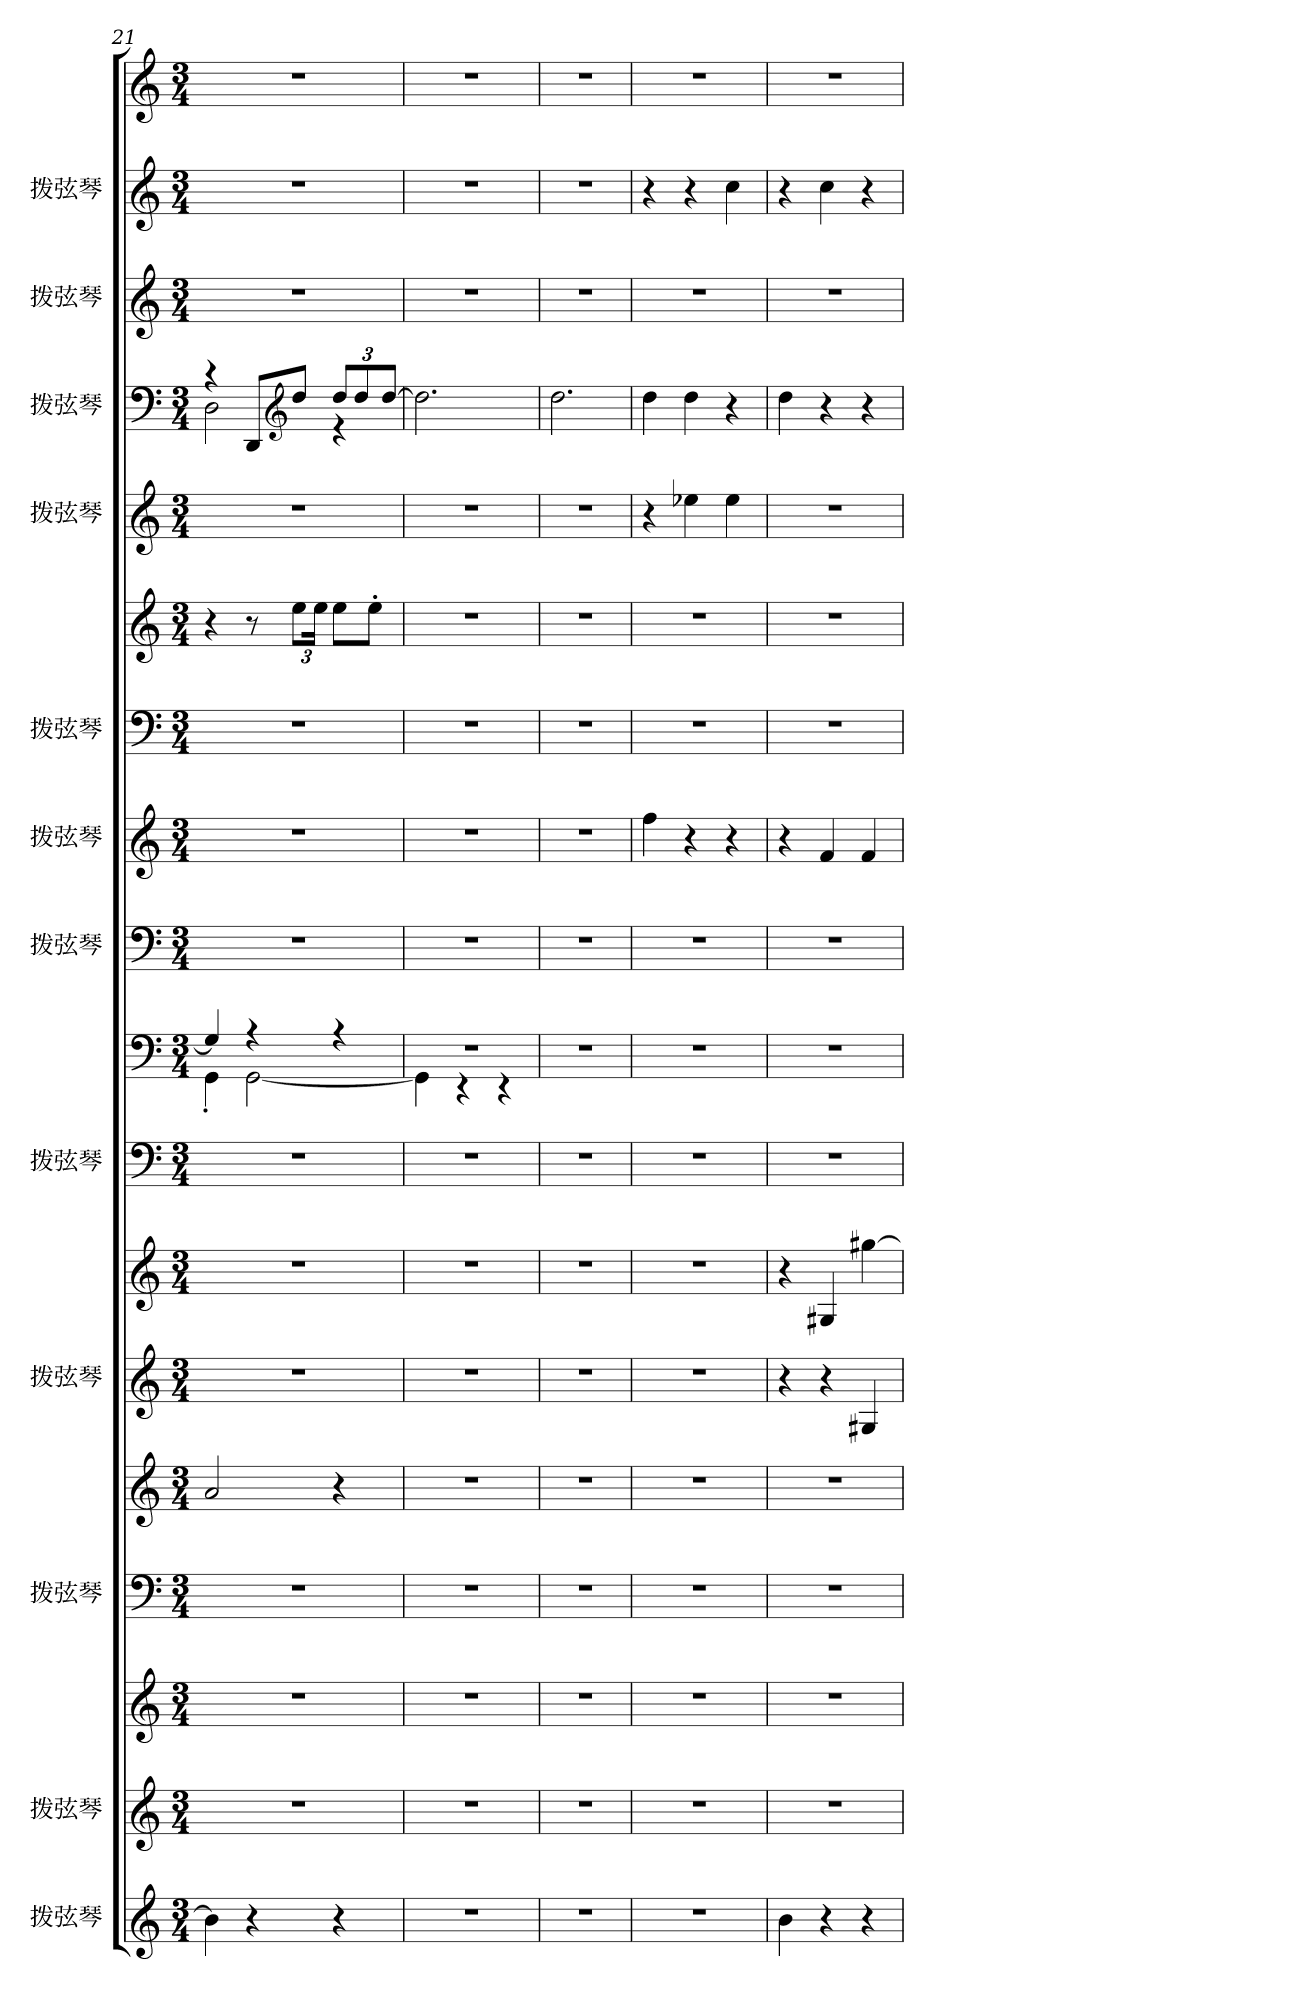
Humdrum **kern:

**kern	**kern	**kern	**kern	**kern	**kern	**kern	**kern	**kern	**kern	**kern	**kern	**kern	**kern	**kern	**kern	**kern	**kern
*part12	*part11	*part11	*part10	*part10	*part9	*part9	*part8	*part8	*part7	*part6	*part5	*part5	*part4	*part3	*part2	*part1	*part1
*staff18	*staff17	*staff16	*staff15	*staff14	*staff13	*staff12	*staff11	*staff10	*staff9	*staff8	*staff7	*staff6	*staff5	*staff4	*staff3	*staff2	*staff1
*I"拨弦琴	*I"拨弦琴	*	*I"拨弦琴	*	*I"拨弦琴	*	*I"拨弦琴	*	*I"拨弦琴	*I"拨弦琴	*I"拨弦琴	*	*I"拨弦琴	*I"拨弦琴	*I"拨弦琴	*I"拨弦琴	*
*clefG2	*clefG2	*clefG2	*clefF4	*clefG2	*clefG2	*clefG2	*clefF4	*clefF4	*clefF4	*clefG2	*clefF4	*clefG2	*clefG2	*clefF4	*clefG2	*clefG2	*clefG2
*k[]	*k[]	*k[]	*k[]	*k[]	*k[]	*k[]	*k[]	*k[]	*k[]	*k[]	*k[]	*k[]	*k[]	*k[]	*k[]	*k[]	*k[]
*M3/4	*M3/4	*M3/4	*M3/4	*M3/4	*M3/4	*M3/4	*M3/4	*M3/4	*M3/4	*M3/4	*M3/4	*M3/4	*M3/4	*M3/4	*M3/4	*M3/4	*M3/4
=21	=21	=21	=21	=21	=21	=21	=21	=21	=21	=21	=21	=21	=21	=21	=21	=21	=21
*	*	*	*	*	*	*	*	*^	*	*	*	*	*	*^	*	*	*
4b\]	2.r	2.r	2.r	2a/	2.r	2.r	2.r	4G/]	4GG'\	2.r	2.r	2.r	4r	2.r	4r	2D\	2.r	2.r	2.r
4r	.	.	.	.	.	.	.	4r	[2GG\	.	.	.	8r	.	8DD/L	.	.	.	.
*	*	*	*	*	*	*	*	*	*	*	*	*	*	*	*clefG2	*	*	*	*
*	*	*	*	*	*	*	*	*	*	*	*	*	*Xbrackettup	*	*	*	*	*	*
.	.	.	.	.	.	.	.	.	.	.	.	.	12ee\L	.	8dd/J	.	.	.	.
.	.	.	.	.	.	.	.	.	.	.	.	.	24ee\Jk	.	.	.	.	.	.
*	*	*	*	*	*	*	*	*	*	*	*	*	*	*	*Xbrackettup	*	*	*	*
4r	.	.	.	4r	.	.	.	4r	.	.	.	.	8ee\L	.	12dd/L	4r	.	.	.
.	.	.	.	.	.	.	.	.	.	.	.	.	.	.	12dd/	.	.	.	.
.	.	.	.	.	.	.	.	.	.	.	.	.	8ee'\J	.	.	.	.	.	.
.	.	.	.	.	.	.	.	.	.	.	.	.	.	.	[12dd/J	.	.	.	.
*	*	*	*	*	*	*	*	*	*	*	*	*	*	*	*v	*v	*	*	*
=22	=22	=22	=22	=22	=22	=22	=22	=22	=22	=22	=22	=22	=22	=22	=22	=22	=22	=22
2.r	2.r	2.r	2.r	2.r	2.r	2.r	2.r	2.r	4GG\]	2.r	2.r	2.r	2.r	2.r	2.dd\]	2.r	2.r	2.r
.	.	.	.	.	.	.	.	.	4r	.	.	.	.	.	.	.	.	.
.	.	.	.	.	.	.	.	.	4r	.	.	.	.	.	.	.	.	.
*	*	*	*	*	*	*	*	*v	*v	*	*	*	*	*	*	*	*	*
=23	=23	=23	=23	=23	=23	=23	=23	=23	=23	=23	=23	=23	=23	=23	=23	=23	=23
2.r	2.r	2.r	2.r	2.r	2.r	2.r	2.r	2.r	2.r	2.r	2.r	2.r	2.r	2.dd\	2.r	2.r	2.r
=24	=24	=24	=24	=24	=24	=24	=24	=24	=24	=24	=24	=24	=24	=24	=24	=24	=24
2.r	2.r	2.r	2.r	2.r	2.r	2.r	2.r	2.r	2.r	4ff\	2.r	2.r	4r	4dd\	2.r	4r	2.r
.	.	.	.	.	.	.	.	.	.	4r	.	.	4ee-X\	4dd\	.	4r	.
.	.	.	.	.	.	.	.	.	.	4r	.	.	4ee-\	4r	.	4cc\	.
=25	=25	=25	=25	=25	=25	=25	=25	=25	=25	=25	=25	=25	=25	=25	=25	=25	=25
4b\	2.r	2.r	2.r	2.r	4r	4r	2.r	2.r	2.r	4r	2.r	2.r	2.r	4dd\	2.r	4r	2.r
4r	.	.	.	.	4r	4G#X/	.	.	.	4f/	.	.	.	4r	.	4cc\	.
4r	.	.	.	.	4G#X/	[4gg#X\	.	.	.	4f/	.	.	.	4r	.	4r	.
=	=	=	=	=	=	=	=	=	=	=	=	=	=	=	=	=	=
*-	*-	*-	*-	*-	*-	*-	*-	*-	*-	*-	*-	*-	*-	*-	*-	*-	*-
